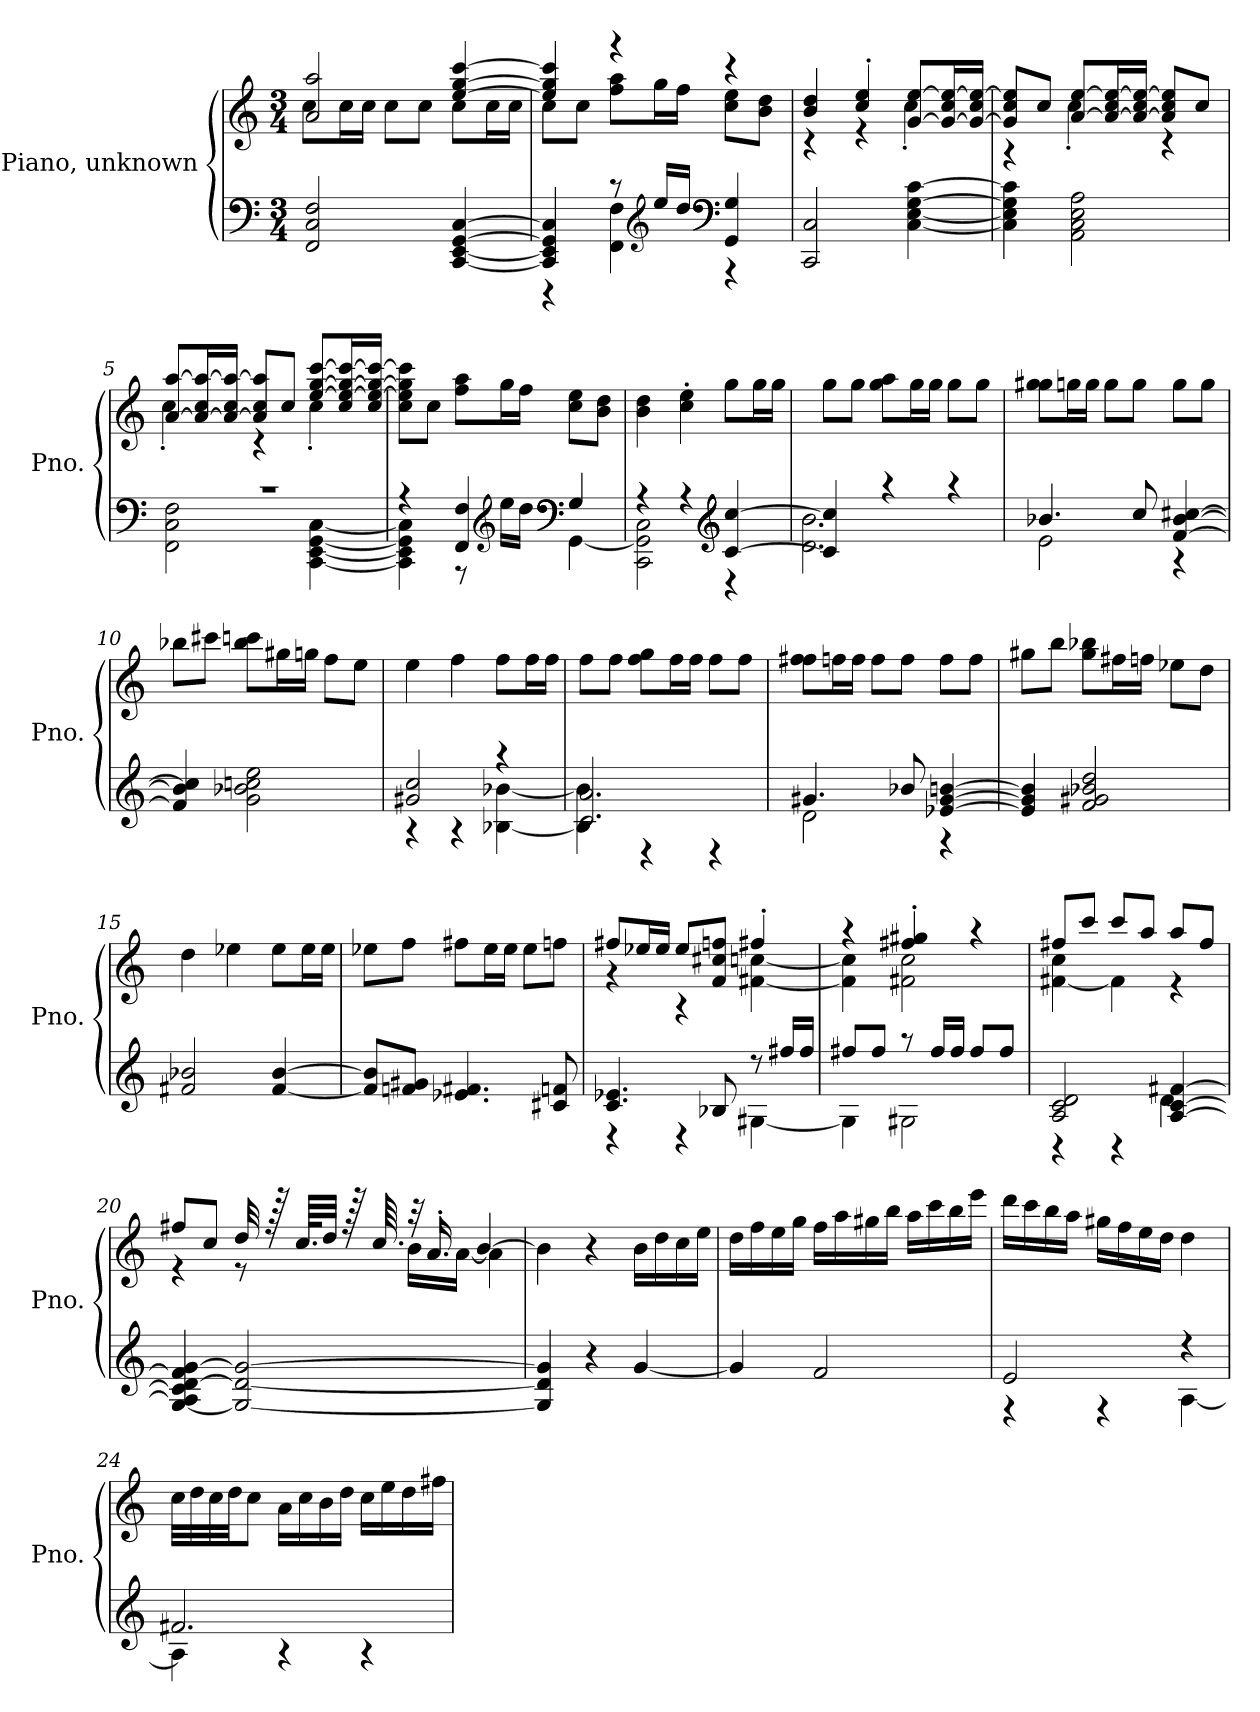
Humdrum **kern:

**kern	**kern
*part1	*part1
*staff2	*staff1
*I"Piano, unknown	*
*I'Pno.	*
*clefF4	*clefG2
*k[]	*k[]
*M3/4	*M3/4
*MM102	*MM102
=1	=1
*	*^
2FF/ 2C/ 2F/	2a/ 2aa/	8cc\L
.	.	16cc\L
.	.	16cc\JJ
.	.	8cc\L
.	.	8cc\J
[4CC/ [4EE/ [4GG/ [4C/	[4ee/ [4gg/ [4ccc/	8cc\L
.	.	16cc\L
.	.	16cc\JJ
=2	=2	=2
*^	*	*
4CC/] 4EE/] 4GG/] 4C/]	4r	4ee/] 4gg/] 4ccc/]	8cc\L
.	.	.	8cc\J
8r	4FF\ 4F\	4r	8ff\ 8aa\L
*clefG2	*	*	*
16ee/LL	.	.	16gg\L
16dd/JJ	.	.	16ff\JJ
*clefF4	*	*	*
4GG/ 4G/	4r	4r	8cc\ 8ee\L
.	.	.	8b\ 8dd\J
*v	*v	*	*
=3	=3	=3
2CC/ 2C/	4b/ 4dd/	4r
.	4cc/' 4ee/'	4r
[4C\ [4E\ [4G\ [4c\	[8g/ [8ee/L	4cc'\
.	16g/_ 16cc/ 16ee/_L	.
.	16g/_ 16cc/ 16ee/_JJ	.
=4	=4	=4
4C\] 4E\] 4G\] 4c\]	8g/] 8cc/ 8ee/]L	4r
.	8cc/J	.
2AA\ 2C\ 2E\ 2A\	[8a/ [8ee/L	4cc'\
.	16a/_ 16cc/ 16ee/_L	.
.	16a/_ 16cc/ 16ee/_JJ	.
.	8a/] 8cc/ 8ee/]L	4r
.	8cc/J	.
!!LO:LB:g=z	!!
=5	=5	=5
*^	*	*
2.r	2FF\ 2C\ 2F\	[8a/ [8aa/L	4cc'\
.	.	16a/_ 16cc/ 16aa/_L	.
.	.	16a/_ 16cc/ 16aa/_JJ	.
.	.	8a/] 8cc/ 8aa/]L	4r
.	.	8cc/J	.
.	[4CC\ [4EE\ [4GG\ [4C\	[8ee/ [8gg/ [8ccc/L	4cc'\
.	.	16cc/ 16ee/_ 16gg/_ 16ccc/_L	.
.	.	16cc/ 16ee/_ 16gg/_ 16ccc/_JJ	.
*	*	*v	*v
=6	=6	=6
4r	4CC\] 4EE\] 4GG\] 4C\]	8cc\ 8ee\] 8gg\] 8ccc\]L
.	.	8cc\J
4FF/ 4F/	8r	8ff\ 8aa\L
*clefG2	*	*
.	16ee\LL	16gg\L
.	16dd\JJ	16ff\JJ
*clefF4	*	*
4G/	[4GG\	8cc\ 8ee\L
.	.	8b\ 8dd\J
=7	=7	=7
4r	2CC\ 2GG\] 2C\	4b\ 4dd\
4r	.	4cc\' 4ee\'
*clefG2	*	*
[4c/ [4cc/	4r	8gg\L
.	.	16gg\L
.	.	16gg\JJ
=8	=8	=8
4c/] 4cc/]	2.d\ 2.b\	8gg\L
.	.	8gg\J
4r	.	8gg\ 8aa\L
.	.	16gg\L
.	.	16gg\JJ
4r	.	8gg\L
.	.	8gg\J
!!LO:LB:g=z
=9	=9	=9
4.b-X/	2e\	8gg\ 8gg#X\L
.	.	16ggn\L
.	.	16gg\JJ
.	.	8gg\L
8cc/	.	8gg\J
[4f/ [4b-/ [4cc#X/	4r	8gg\L
.	.	8gg\J
*v	*v	*
=10	=10
4f/] 4b-/] 4cc#/]	8bb-X\L
.	8ccc#X\J
2g\ 2b-X\ 2ccn\ 2ee\	8bb-\ 8cccn\L
.	16gg#X\L
.	16ggn\JJ
.	8ff\L
.	8ee\J
=11	=11
*^	*
2g#X/ 2cc/	4r	4ee\
.	4r	4ff\
4r	[4B-X\ [4b-X\	8ff\L
.	.	16ff\L
.	.	16ff\JJ
=12	=12	=12
2.c/ 2.a/	4B-\] 4b-\]	8ff\L
.	.	8ff\J
.	4r	8ff\ 8gg\L
.	.	16ff\L
.	.	16ff\JJ
.	4r	8ff\L
.	.	8ff\J
!!LO:LB:g=z
=13	=13	=13
4.g#X/	2d\	8ff\ 8ff#X\L
.	.	16ffn\L
.	.	16ff\JJ
.	.	8ff\L
8b-X/	.	8ff\J
[4e-X/ [4g#/ [4bn/	4r	8ff\L
.	.	8ff\J
*v	*v	*
=14	=14
4e-/] 4g#/] 4b/]	8gg#X\L
.	8bb\J
2f/ 2g#X/ 2b-X/ 2dd/	8gg#\ 8bb-X\L
.	16ff#X\L
.	16ffn\JJ
.	8ee-X\L
.	8dd\J
=15	=15
2f#X/ 2b-X/	4dd\
.	4ee-X\
[4f#/ [4b-/	8ee-\L
.	16ee-\L
.	16ee-\JJ
=16	=16
8f#/] 8b-/]L	8ee-X\L
8fn/ 8g#X/J	8ff\J
4.e-X/ 4.f#X/	8ff#X\L
.	16ee-\L
.	16ee-\JJ
.	8ee-\L
8c#X/ 8fn/	8ffn\J
!!LO:LB:g=z
=17	=17
*^	*^
4.c/ 4.e-X/	4r	8ff#X/L	4r
.	.	16ee-X/L	.
.	.	16ee-/JJ	.
.	4r	8ee-/L	4r
8B-X/	.	8f/ 8cc#X/ 8ffn/J	.
8r	[4G#X\	4ff#X'/	[4f#X\ [4ccn\
16ff#X/LL	.	.	.
16ff#/JJ	.	.	.
=18	=18	=18	=18
8ff#X/L	4G#\]	4r	4f#\] 4cc\]
8ff#/J	.	.	.
8r	2G#X\	4ff#X/' 4gg#X/'	2f#X\ 2cc\
16ff#/LL	.	.	.
16ff#/JJ	.	.	.
8ff#/L	.	4r	.
8ff#/J	.	.	.
=19	=19	=19	=19
2A/ 2c/ 2d/	4r	8ff#X/L	[4f#X\ 4cc\
.	.	8ccc/J	.
.	4r	8ccc/L	4f#\]
.	.	8aa/J	.
[4A/ [4c/ [4f#X/	4d\	8aa/L	4r
.	.	8ff#/J	.
*v	*v	*	*
!!LO:LB:g=z	!!
=20	=20	=20
[4G/ 4A/] 4c/] [4d/ 4f#/] [4g/	8ff#X/L	4r
.	8cc/J	.
2G/_ 2d/_ 2g/_	32dd/	8r
.	128r	.
.	64.cc/KLLL	.
.	32dd/JJJ	.
.	128r	.
.	64.cc/	.
.	32r	16b\LL
.	16.a'/	.
.	.	[16a\JJ
.	[4b/	4a\]
*	*v	*v
=21	=21
4G/] 4d/] 4g/]	4b\]
4r	4r
[4g/	16b\LL
.	16dd\
.	16cc\
.	16ee\JJ
=22	=22
4g/]	16dd\LL
.	16ff\
.	16ee\
.	16gg\JJ
2f/	16ff\LL
.	16aa\
.	16gg#X\
.	16bb\JJ
.	16aa\LL
.	16ccc\
.	16bb\
.	16eee\JJ
!!LO:PB:g=z
=23	=23
*^	*
2e/	4r	16ddd\LL
.	.	16ccc\
.	.	16bb\
.	.	16aa\JJ
.	4r	16gg#X\LL
.	.	16ff\
.	.	16ee\
.	.	16dd\JJ
4r	[4A\	4dd\
=24	=24	=24
2.f#X/	4A\]	32cc\LLL
.	.	32dd\
.	.	32cc\
.	.	32dd\JJ
.	.	8cc\J
.	4r	16a\LL
.	.	16cc\
.	.	16b\
.	.	16dd\JJ
.	4r	16cc\LL
.	.	16ee\
.	.	16dd\
.	.	16ff#X\JJ
*v	*v	*
=	=
*-	*-
